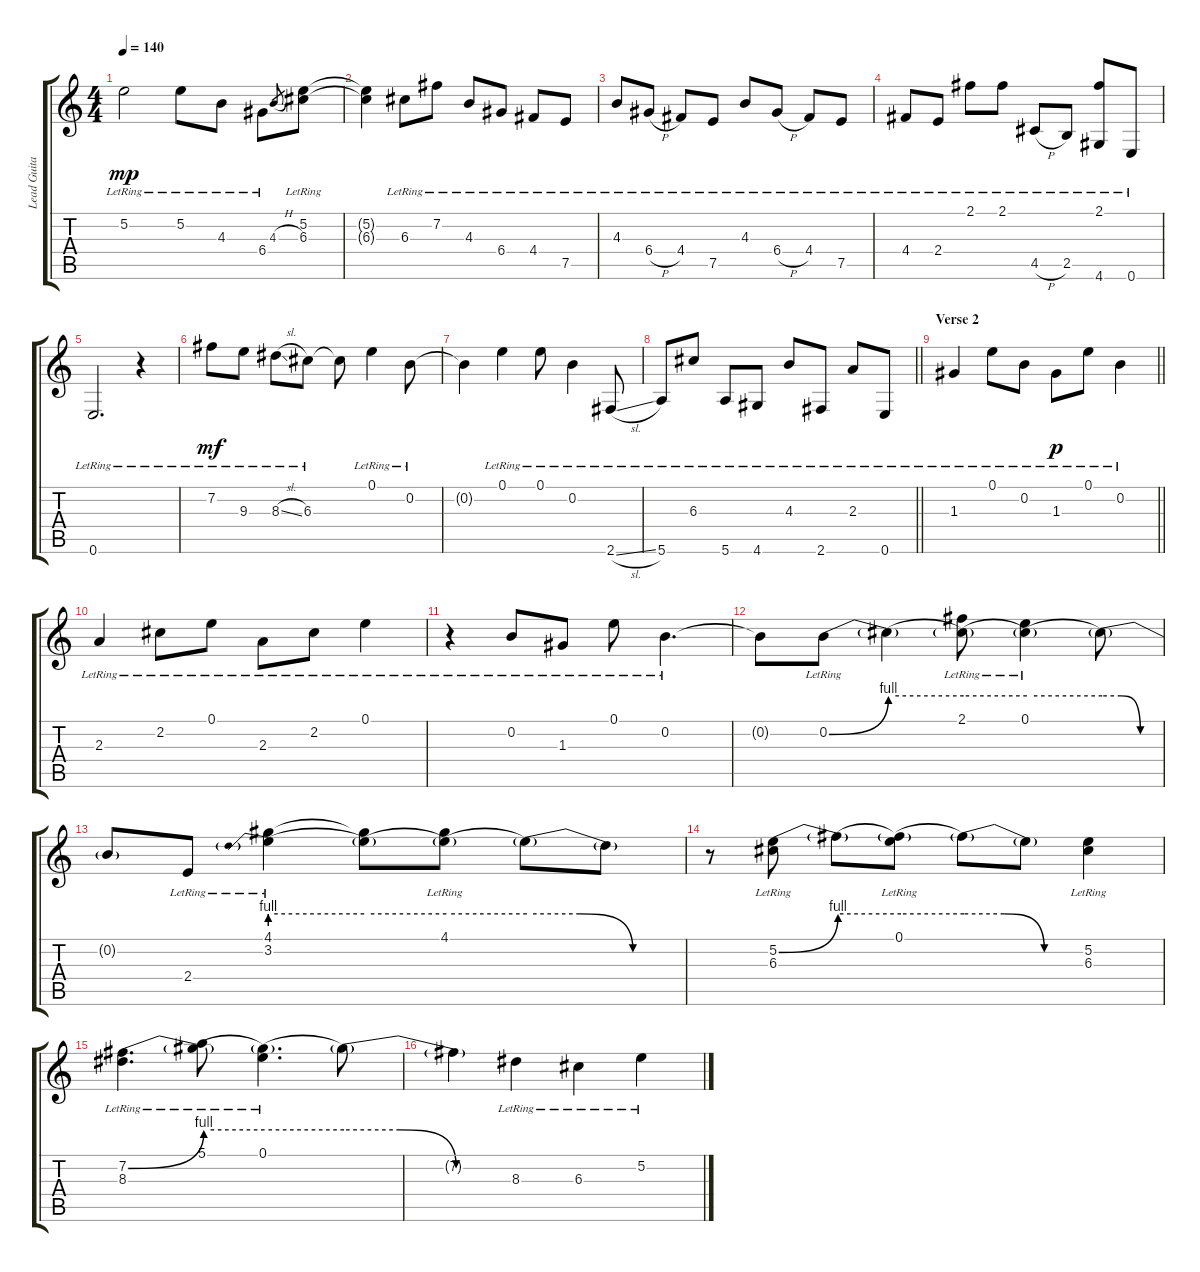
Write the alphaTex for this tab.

\track ("Lead Guitar" "Lead Guita") {instrument electricguitarclean}
\staff {score tabs}
\tuning (E4 B3 G3 D3 A2 E2) {hide}
\ts (4 4)
\tempo 140
\clef g2
\ks c
5.2{lr}.2{dy mp} 5.2{lr}.8 4.3{lr}.8 6.4{lr}.8 4.3{h}.8{gr} (5.2{lr} 6.3{lr}).8 |
(5.2{t} 6.3{t}).4 6.3{lr}.8 7.2{lr}.8 4.3{lr}.8 6.4{lr}.8 4.4{lr}.8 7.5{lr}.8 |
4.3{lr}.8 6.4{h lr}.8 4.4{lr}.8 7.5{lr}.8 4.3{lr}.8 6.4{h lr}.8 4.4{lr}.8 7.5{lr}.8 |
4.4{lr}.8 2.4{lr}.8 2.1{lr}.8 2.1{lr}.8 4.5{h lr}.8 2.5{lr}.8 (2.1{lr} 4.6{lr}).8 0.6{lr}.8 |
0.6{lr}.2{d} r.4 |
7.2{lr}.8{dy mf} 9.3{lr}.8 8.3{sl lr}.8 6.3{lr}.8 6.3{t}.8 0.1{lr}.4 0.2{lr}.8 |
0.2{t}.4 0.1{lr}.4 0.1{lr}.8 0.2{lr}.4 2.6{sl lr}.8 |
\barLineRight lightlight
5.6{lr}.8 6.3{lr}.8 5.6{lr}.8 4.6{lr}.8 4.3{lr}.8 2.6{lr}.8 2.3{lr}.8 0.6{lr}.8 |
\section ("" "Verse 2")
\barLineRight lightlight
1.3{lr}.4 0.1{lr}.8 0.2{lr}.8 1.3{lr}.8{dy p} 0.1{lr}.8 0.2{lr}.4 |
\section ("" "")
2.3{lr}.4 2.2{lr}.8 0.1{lr}.8 2.3{lr}.8 2.2{lr}.8 0.1{lr}.4 |
r.4 0.2{lr}.8 1.3{lr}.8 0.1{lr}.8 0.2{lr}.4{d} |
0.2{t}.8 0.2{be (bend 0 0 60 4) lr}.8 0.2{be (hold 0 4 60 4) t}.4 (2.1{lr} 0.2{be (hold 0 4 60 4) t}).8 (0.1{lr} 0.2{be (hold 0 4 60 4) t}).4 0.2{be (custom 0 4 20 4 40 0 60 0) t}.8 |
0.2{t}.8 2.4{lr}.8 (4.1{lr} 3.2{be (prebend 0 4 60 4) lr}).4 (4.1{t} 3.2{be (hold 0 4 60 4) t}).8 (4.1{lr} 3.2{be (hold 0 4 60 4) t}).8 3.2{be (custom 0 4 20 4 40 0 60 0) t}.8 3.2{t}.8 |
r.8 (5.2{be (bend 0 0 60 4) lr} 6.3{lr}).8 5.2{be (hold 0 4 60 4) t}.8 (0.1{lr} 5.2{be (hold 0 4 60 4) t}).8 5.2{be (custom 0 4 20 4 40 0 60 0) t}.8 5.2{t}.8 (5.2{lr} 6.3{lr}).4 |
(7.2{be (bend 0 0 60 4) lr} 8.3{lr}).4{d} (5.1{lr} 7.2{be (hold 0 4 60 4) t}).8 (0.1{lr} 7.2{be (hold 0 4 60 4) t}).4{d} 7.2{be (custom 0 4 20 4 40 0 60 0) t}.8 |
7.2{t}.4 8.3{lr}.4 6.3{lr}.4 5.2{lr}.4
